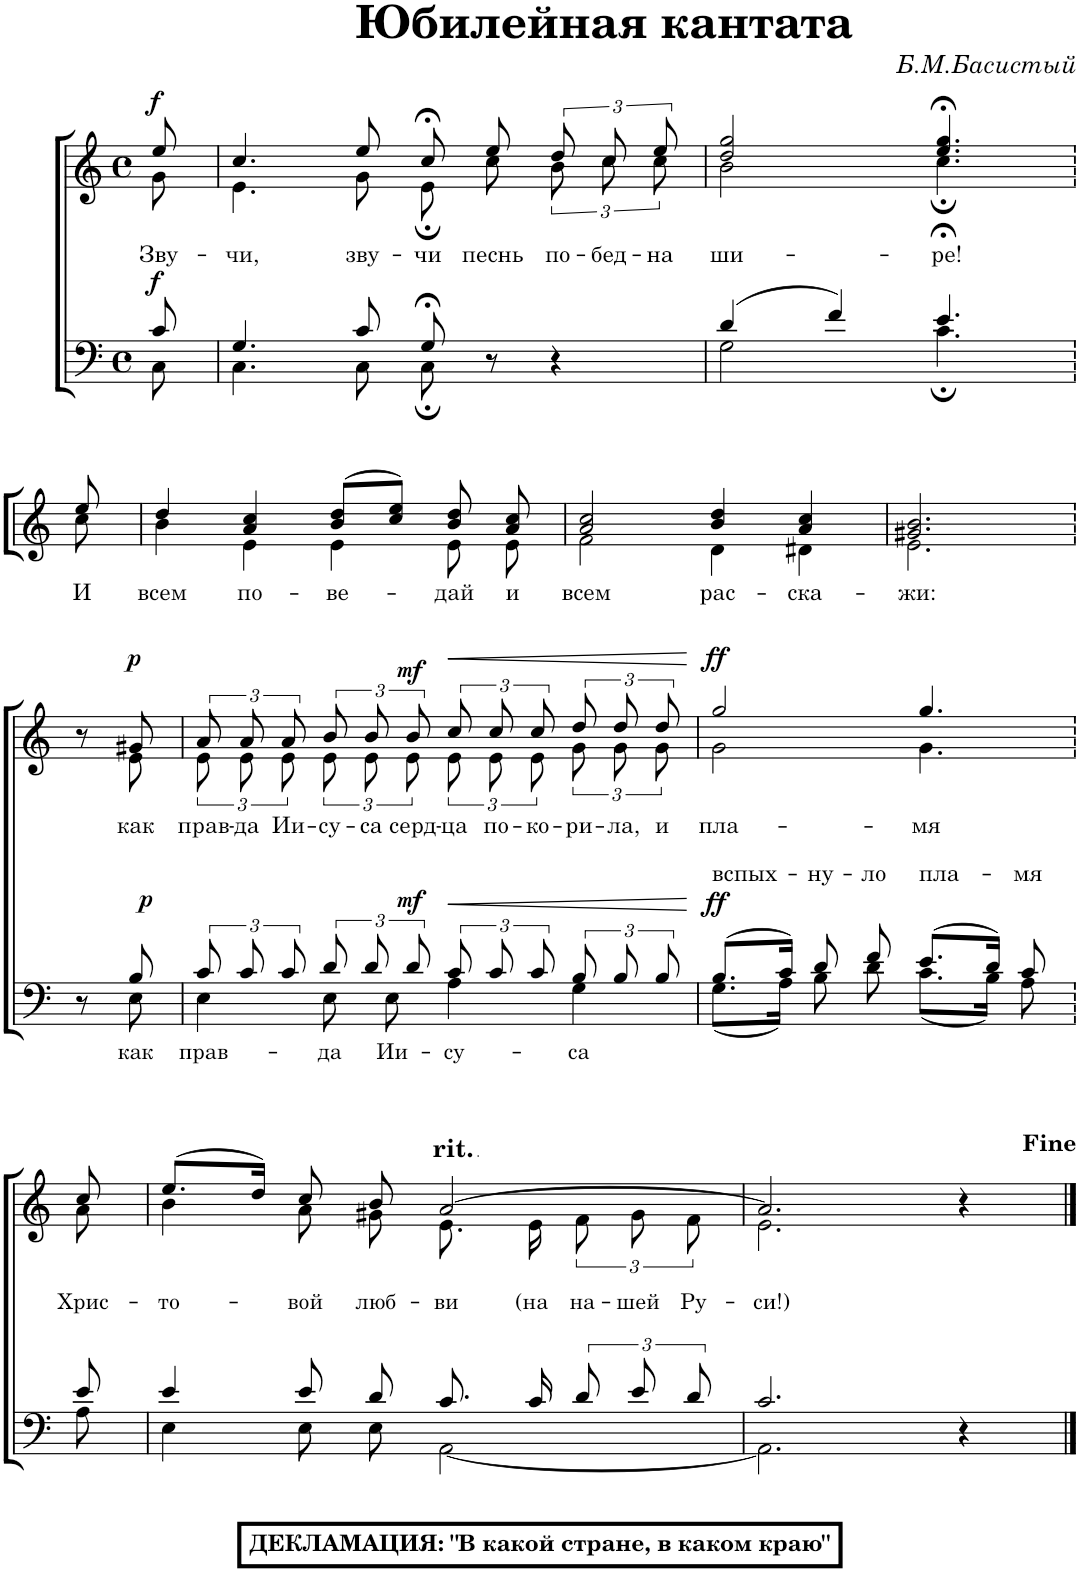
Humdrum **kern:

**kern	**text	**dynam	**kern	**text	**text	**text	**dynam	**kern	**kern
*part4	*part4	*part4	*part3	*part3	*part3	*part3	*part3	*part2	*part1
*staff4	*staff4	*staff4	*staff3	*staff3	*staff3	*staff3	*staff3	*staff2	*staff1
*I"Men	*	*	*I"Women	*	*	*	*	*I"Баритон	*I"Soprano
*clefF4	*	*	*clefG2	*	*	*	*	*clefF4	*clefG2
*k[]	*	*	*k[]	*	*	*	*	*k[]	*k[]
*M4/4	*	*	*M4/4	*	*	*	*	*M4/4	*M4/4
*met(c)	*	*	*met(c)	*	*	*	*	*met(c)	*met(c)
=	=	=	=	=	=	=	=	=	=
*^	*	*	*^	*	*	*	*	*	*
!	!	!	!LO:DY:a	!	!	!LO:LY:b	!	!	!LO:DY:a	!	!
8c/	8C\	.	f	8ee/	8g\	Зву-	.	.	f	8r	8r
=1	=1	=1	=1	=1	=1	=1	=1	=1	=1	=1	=1
!	!	!	!	!	!	!LO:LY:b	!	!	!	!	!
4.G/	4.C\	.	.	4.cc/	4.e\	-чи,	.	.	.	1r	1r
!	!	!	!	!	!	!LO:LY:b	!	!	!	!	!
8c/	8C\	.	.	8ee/	8g\	зву-	.	.	.	.	.
!	!	!	!	!	!	!LO:LY:b	!	!	!	!	!
8G;</	8C;\	.	.	8cc;</	8e;\	-чи	.	.	.	.	.
!	!	!	!	!	!	!LO:LY:b	!	!	!	!	!
8r	8r	.	.	8ee/	8cc\	песнь	.	.	.	.	.
!	!	!	!	!	!	!LO:LY:b	!	!	!	!	!
4r	4r	.	.	12dd/	12b\	по-	.	.	.	.	.
!	!	!	!	!	!	!LO:LY:b	!	!	!	!	!
.	.	.	.	12cc/	12cc\	-бед-	.	.	.	.	.
!	!	!	!	!	!	!LO:LY:b	!	!	!	!	!
.	.	.	.	12ee/	12cc\	-на	.	.	.	.	.
=2	=2	=2	=2	=2	=2	=2	=2	=2	=2	=2	=2
!	!	!	!	!	!	!LO:LY:b	!	!	!	!	!
(4d/	2G\	.	.	2dd/ 2gg/	2b\	ши-	.	.	.	1r	1r
4f/)	.	.	.	.	.	.	.	.	.	.	.
!	!	!	!	!	!	!LO:LY:b	!	!	!	!	!
4.e;</	4.c;\	.	.	4.ee/;< 4.gg/;<	4.cc;\	-ре!	.	.	.	.	.
8ryy	8ryy	.	.	8ryy	8ryy	.	.	.	.	.	.
!!LO:LB:g=z
=3	=3	=3	=3	=3	=3	=3	=3	=3	=3	=3	=3
!	!	!	!	!	!	!LO:LY:b	!	!	!	!	!
*v	*v	*	*	*	*	*	*	*	*	*	*
1r	.	.	8ee/	8cc\	И	.	.	.	1r	1r
.	.	.	2..ryy	2..ryy	.	.	.	.	.	.
=4	=4	=4	=4	=4	=4	=4	=4	=4	=4	=4
*^	*	*	*	*	*	*	*	*	*	*
!	!	!	!	!	!	!LO:LY:b	!	!	!	!	!
1r	1r	.	.	4dd/	4b\	всем	.	.	.	1r	1r
!	!	!	!	!	!	!LO:LY:b	!	!	!	!	!
.	.	.	.	4a/ 4cc/	4e\	по-	.	.	.	.	.
!	!	!	!	!	!	!LO:LY:b	!	!	!	!	!
.	.	.	.	(8b/ 8dd/L	4e\	-ве-	.	.	.	.	.
.	.	.	.	8cc/ 8ee/J)	.	.	.	.	.	.	.
!	!	!	!	!	!	!LO:LY:b	!	!	!	!	!
.	.	.	.	8b/ 8dd/	8e\	-дай	.	.	.	.	.
!	!	!	!	!	!	!LO:LY:b	!	!	!	!	!
.	.	.	.	8a/ 8cc/	8e\	и	.	.	.	.	.
*v	*v	*	*	*	*	*	*	*	*	*	*
=5	=5	=5	=5	=5	=5	=5	=5	=5	=5	=5
!	!	!	!	!	!LO:LY:b	!	!	!	!	!
1r	.	.	2a/ 2cc/	2f\	всем	.	.	.	1r	1r
!	!	!	!	!	!LO:LY:b	!	!	!	!	!
.	.	.	4b/ 4dd/	4d\	рас-	.	.	.	.	.
!	!	!	!	!	!LO:LY:b	!	!	!	!	!
.	.	.	4a/ 4cc/	4d#X\	-ска-	.	.	.	.	.
=6	=6	=6	=6	=6	=6	=6	=6	=6	=6	=6
!	!	!	!	!	!LO:LY:b	!	!	!	!	!
1r	.	.	2.g#X/ 2.b/	2.e\	-жи:	.	.	.	1r	1r
.	.	.	4ryy	4ryy	.	.	.	.	.	.
!!LO:LB:g=z
=7	=7	=7	=7	=7	=7	=7	=7	=7	=7	=7
*^	*	*	*	*	*	*	*	*	*	*
8r	8r	.	.	8r	8r	.	.	.	.	1r	1r
!	!	!LO:LY:b	!LO:DY:a	!	!	!LO:LY:b	!	!	!LO:DY:a	!	!
8B/	8E\	как	p	8g#X/	8e\	как	.	.	p	.	.
2.ryy	2.ryy	.	.	2.ryy	2.ryy	.	.	.	.	.	.
=8	=8	=8	=8	=8	=8	=8	=8	=8	=8	=8	=8
!	!	!LO:LY:b	!	!	!	!LO:LY:b	!	!	!	!	!
12c/	4E\	прав-	.	12a/	12e\	прав-	.	.	.	1r	1r
!	!	!	!	!	!	!LO:LY:b	!	!	!	!	!
12c/	.	.	.	12a/	12e\	-да	.	.	.	.	.
!	!	!	!	!	!	!LO:LY:b	!	!	!	!	!
12c/	.	.	.	12a/	12e\	Ии-	.	.	.	.	.
!	!	!LO:LY:b	!	!	!	!LO:LY:b	!	!	!	!	!
12d/	8E\	-да	.	12b/	12e\	-су-	.	.	.	.	.
!	!	!	!	!	!	!LO:LY:b	!	!	!	!	!
12d/	.	.	.	12b/	12e\	-са	.	.	.	.	.
!	!	!LO:LY:b	!	!	!	!	!	!	!	!	!
.	8E\	Ии-	.	.	.	.	.	.	.	.	.
!	!	!	!LO:DY:a	!	!	!LO:LY:b	!	!	!LO:DY:a	!	!
12d/	.	.	mf	12b/	12e\	серд-	.	.	mf	.	.
!	!	!LO:LY:b	!LO:HP:b	!	!	!LO:LY:b	!	!	!LO:HP:b	!	!
12c/	4A\	-су-	<	12cc/	12e\	-ца	.	.	<	.	.
!	!	!	!	!	!	!LO:LY:b	!	!	!	!	!
12c/	.	.	.	12cc/	12e\	по-	.	.	.	.	.
!	!	!	!	!	!	!LO:LY:b	!	!	!	!	!
12c/	.	.	.	12cc/	12e\	-ко-	.	.	.	.	.
!	!	!LO:LY:b	!	!	!	!LO:LY:b	!	!	!	!	!
12B/	4G\	-са	.	12dd/	12g\	-ри-	.	.	.	.	.
!	!	!	!	!	!	!LO:LY:b	!	!	!	!	!
12B/	.	.	.	12dd/	12g\	-ла,	.	.	.	.	.
!	!	!	!	!	!	!LO:LY:b	!	!	!	!	!
12B/	.	.	.	12dd/	12g\	и	.	.	.	.	.
*v	*v	*	*	*	*	*	*	*	*	*	*
*	*	*	*v	*v	*	*	*	*	*	*
.	.	[	.	.	.	.	[	.	.
=9	=9	=9	=9	=9	=9	=9	=9	=9	=9
!	!LO:LY:a	!LO:DY:a	!	!LO:LY:b	!	!	!LO:DY:a	!	!
*^	*	*	*^	*	*	*	*	*	*
(8.B/L	(8.G\L	вспых-	ff	2gg/	2g\	пла-	.	.	ff	1r	1r
16c/Jk)	16A\Jk)	.	.	.	.	.	.	.	.	.	.
!	!	!LO:LY:a	!	!	!	!	!	!	!	!	!
8d/	8B\	ну-	.	.	.	.	.	.	.	.	.
!	!	!LO:LY:a	!	!	!	!	!	!	!	!	!
8f/	8d\	-ло	.	.	.	.	.	.	.	.	.
!	!	!LO:LY:a	!	!	!	!LO:LY:b	!	!	!	!	!
(8.e/L	(8.c\L	пла-	.	4.gg/	4.g\	-мя	.	.	.	.	.
16d/Jk)	16B\Jk)	.	.	.	.	.	.	.	.	.	.
!	!	!LO:LY:a	!	!	!	!	!	!	!	!	!
8c/	8A\	-мя	.	.	.	.	.	.	.	.	.
8ryy	8ryy	.	.	8ryy	8ryy	.	.	.	.	.	.
!!LO:LB:g=z
=10	=10	=10	=10	=10	=10	=10	=10	=10	=10	=10	=10
!	!	!	!	!	!	!	!	!LO:LY:b	!	!	!
8e/	8A\	.	.	8cc/	8a\	.	.	Хрис-	.	1r	1r
2..ryy	2..ryy	.	.	2..ryy	2..ryy	.	.	.	.	.	.
=11	=11	=11	=11	=11	=11	=11	=11	=11	=11	=11	=11
!	!	!	!	!	!	!	!	!	!	!	!LO:TX:b:B:t=ДЕКЛАМАЦИЯ&colon; "В какой стране, в каком краю"
!	!	!	!	!	!	!	!	!LO:LY:b	!	!	!
*	*	*	*	*	*	*	*	*	*	*	*^
4e/	4E\	.	.	(8.ee/L	4b\	.	.	-то-	.	1r	1r	2ryy
.	.	.	.	16dd/Jk)	.	.	.	.	.	.	.	.
!	!	!	!	!	!	!	!	!LO:LY:b	!	!	!	!
8e/	8E\	.	.	8cc/	8a\	.	.	вой	.	.	.	.
!	!	!	!	!	!	!	!	!LO:LY:b	!	!	!	!
8d/	8E\	.	.	8b/	8g#X\	.	.	люб-	.	.	.	.
!	!	!	!	!	!	!	!	!	!	!	!	!LO:TX:a:t=rit.
!	!	!	!	!	!	!	!	!LO:LY:b	!	!	!	!
8.c/	[2AA\	.	.	[2a/	8.e\	.	.	-ви	.	.	.	2ryy
!	!	!	!	!	!	!	!	!LO:LY:b	!	!	!	!
16c/	.	.	.	.	16e\	.	.	(на	.	.	.	.
!	!	!	!	!	!	!	!	!LO:LY:b	!	!	!	!
12d/	.	.	.	.	12f\	.	.	на-	.	.	.	.
!	!	!	!	!	!	!	!	!LO:LY:b	!	!	!	!
12e/	.	.	.	.	12g#\	.	.	-шей	.	.	.	.
!	!	!	!	!	!	!	!	!LO:LY:b	!	!	!	!
12d/	.	.	.	.	12f\	.	.	Ру-	.	.	.	.
=12	=12	=12	=12	=12	=12	=12	=12	=12	=12	=12	=12	=12
!	!	!	!	!	!	!	!	!LO:LY:b	!	!	!	!
*	*	*	*	*	*	*	*	*	*	*	*v	*v
2.c/	2.AA\]	.	.	2.a/]	2.e\	.	.	-си!)	.	1r	1r
4r	4r	.	.	4r	4r	.	.	.	.	.	.
!	!	!	!	!	!	!	!	!	!	!	!LO:TX:a:t=<b>Fine</b>
*v	*v	*	*	*	*	*	*	*	*	*	*
*	*	*	*v	*v	*	*	*	*	*	*
==	==	==	==	==	==	==	==	==	==
*-	*-	*-	*-	*-	*-	*-	*-	*-	*-
